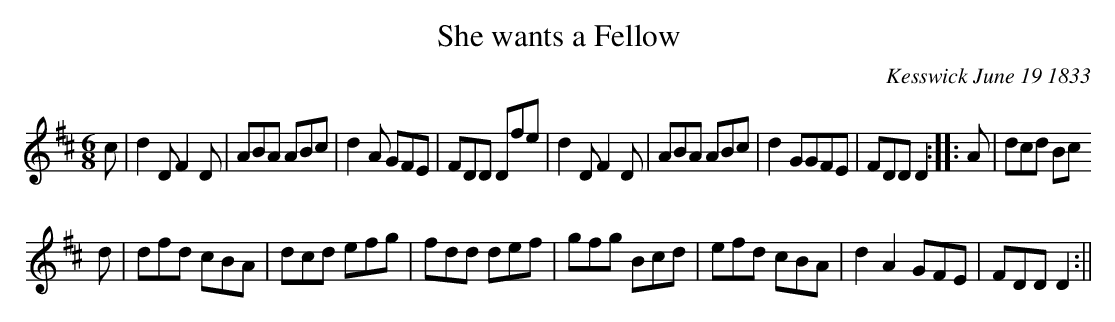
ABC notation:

X:1
T:She wants a Fellow
M:6/8
L:1/8
C:Kesswick June 19 1833
K:D major
c|d2DF2D|ABA ABc|d2A GFE|FDD Dfe|d2DF2D|ABA ABc|d2GGFE|FDDD2:||:A|dcd Bc
d|dfd cBA|dcd efg|fdd def|gfg Bcd|efd cBA|d2A2 GFE|FDDD2:||
